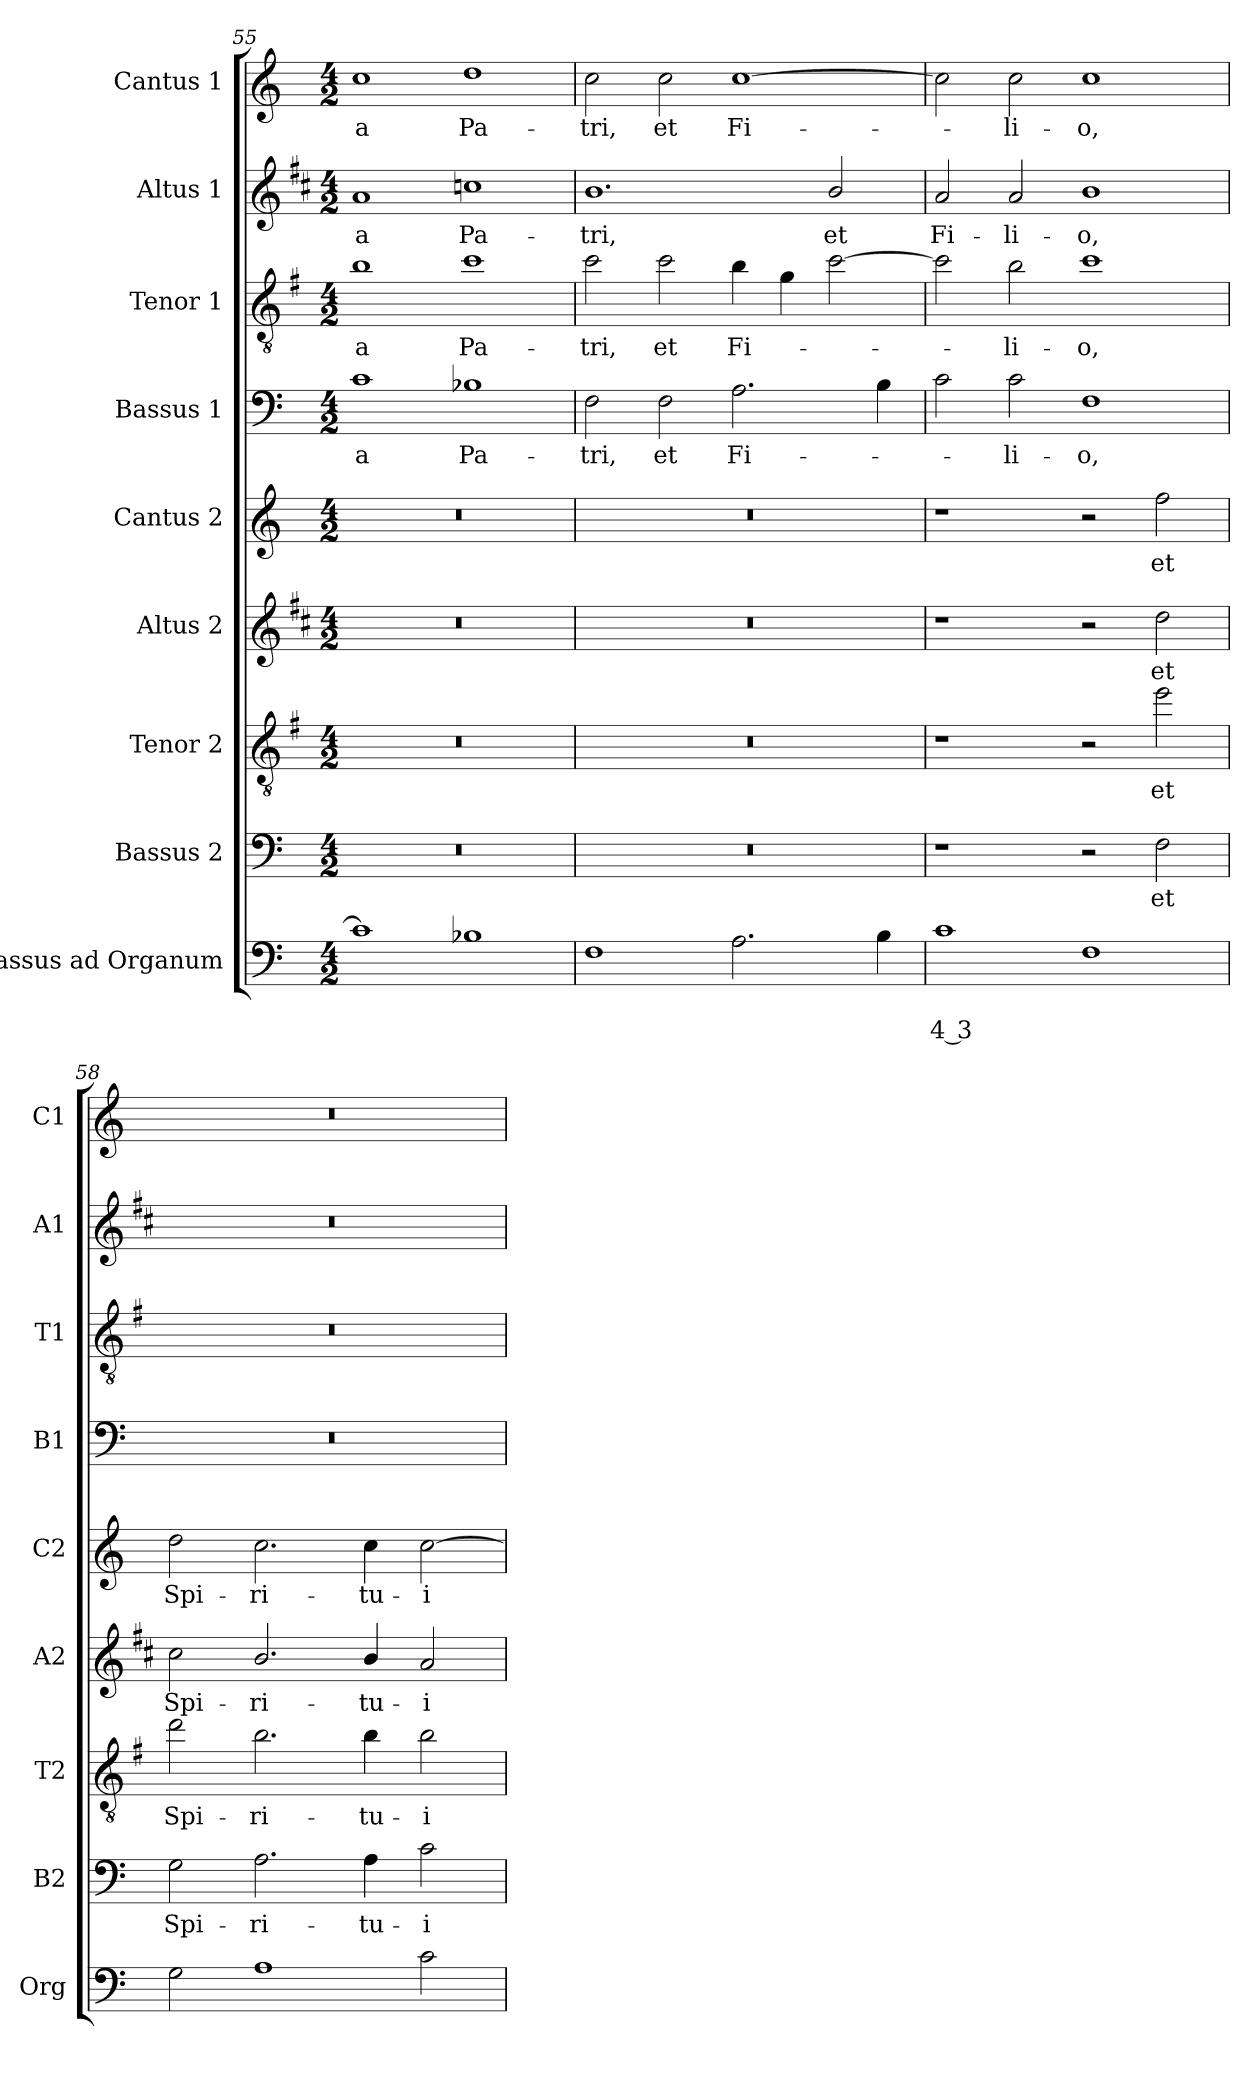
**kern	**text	**text	**kern	**text	**kern	**text	**kern	**text	**kern	**text	**kern	**text	**kern	**text	**kern	**text	**kern	**text
*part9	*part9	*part9	*part8	*part8	*part7	*part7	*part6	*part6	*part5	*part5	*part4	*part4	*part3	*part3	*part2	*part2	*part1	*part1
*staff9	*staff9	*staff9	*staff8	*staff8	*staff7	*staff7	*staff6	*staff6	*staff5	*staff5	*staff4	*staff4	*staff3	*staff3	*staff2	*staff2	*staff1	*staff1
*I"Bassus ad Organum	*	*	*I"Bassus 2	*	*I"Tenor 2	*	*I"Altus 2	*	*I"Cantus 2	*	*I"Bassus 1	*	*I"Tenor 1	*	*I"Altus 1	*	*I"Cantus 1	*
*I'Org	*	*	*I'B2	*	*I'T2	*	*I'A2	*	*I'C2	*	*I'B1	*	*I'T1	*	*I'A1	*	*I'C1	*
*clefF4	*	*	*clefF4	*	*clefGv2	*	*clefG2	*	*clefG2	*	*clefF4	*	*clefGv2	*	*clefG2	*	*clefG2	*
*	*	*	*	*	*ITrd4c7	*	*ITrd1c2	*	*	*	*	*	*ITrd4c7	*	*ITrd1c2	*	*	*
*k[]	*	*	*k[]	*	*k[]	*	*k[]	*	*k[]	*	*k[]	*	*k[]	*	*k[]	*	*k[]	*
*C:	*	*	*C:	*	*C:	*	*C:	*	*C:	*	*C:	*	*C:	*	*C:	*	*C:	*
*M4/2	*	*	*M4/2	*	*M4/2	*	*M4/2	*	*M4/2	*	*M4/2	*	*M4/2	*	*M4/2	*	*M4/2	*
=55	=55	=55	=55	=55	=55	=55	=55	=55	=55	=55	=55	=55	=55	=55	=55	=55	=55	=55
!	!	!	!	!	!	!	!	!	!	!	!	!LO:LY:b	!	!LO:LY:b	!	!LO:LY:b	!	!LO:LY:b
1c]	.	.	0r	.	0r	.	0r	.	0r	.	1c	-a	1e	-a	1g	-a	1cc	-a
!	!	!	!	!	!	!	!	!	!	!	!	!LO:LY:b	!	!LO:LY:b	!	!LO:LY:b	!	!LO:LY:b
1B-X	.	.	.	.	.	.	.	.	.	.	1B-X	Pa-	1f	Pa-	1b-X	Pa-	1dd	Pa-
=56	=56	=56	=56	=56	=56	=56	=56	=56	=56	=56	=56	=56	=56	=56	=56	=56	=56	=56
!	!	!	!	!	!	!	!	!	!	!	!	!LO:LY:b	!	!LO:LY:b	!	!LO:LY:b	!	!LO:LY:b
1F	.	.	0r	.	0r	.	0r	.	0r	.	2F\	-tri,	2f\	-tri,	1.a	-tri,	2cc\	-tri,
!	!	!	!	!	!	!	!	!	!	!	!	!LO:LY:b	!	!LO:LY:b	!	!	!	!LO:LY:b
.	.	.	.	.	.	.	.	.	.	.	2F\	et	2f\	et	.	.	2cc\	et
!	!	!	!	!	!	!	!	!	!	!	!	!LO:LY:b	!	!LO:LY:b	!	!	!	!LO:LY:b
2.A\	.	.	.	.	.	.	.	.	.	.	2.A\	Fi-	4e\	Fi-	.	.	[1cc	Fi-
.	.	.	.	.	.	.	.	.	.	.	.	.	4c\	.	.	.	.	.
!	!	!	!	!	!	!	!	!	!	!	!	!	!	!	!	!LO:LY:b	!	!
.	.	.	.	.	.	.	.	.	.	.	.	.	[2f\	.	2a/	et	.	.
4B\	.	.	.	.	.	.	.	.	.	.	4B\	.	.	.	.	.	.	.
=57	=57	=57	=57	=57	=57	=57	=57	=57	=57	=57	=57	=57	=57	=57	=57	=57	=57	=57
!	!	!LO:LY:b	!	!	!	!	!	!	!	!	!	!	!	!	!	!LO:LY:b	!	!
1c	.	4 3	1r	.	1r	.	1r	.	1r	.	2c\	.	2f\]	.	2g/	Fi-	2cc\]	.
!	!	!	!	!	!	!	!	!	!	!	!	!LO:LY:b	!	!LO:LY:b	!	!LO:LY:b	!	!LO:LY:b
.	.	.	.	.	.	.	.	.	.	.	2c\	-li-	2e\	-li-	2g/	-li-	2cc\	-li-
!	!	!	!	!	!	!	!	!	!	!	!	!LO:LY:b	!	!LO:LY:b	!	!LO:LY:b	!	!LO:LY:b
1F	.	.	2r	.	2r	.	2r	.	2r	.	1F	-o,	1f	-o,	1a	-o,	1cc	-o,
!	!	!	!	!LO:LY:b	!	!LO:LY:b	!	!LO:LY:b	!	!LO:LY:b	!	!	!	!	!	!	!	!
.	.	.	2F\	et	2a\	et	2cc\	et	2ff\	et	.	.	.	.	.	.	.	.
!!LO:PB:g=z
=58	=58	=58	=58	=58	=58	=58	=58	=58	=58	=58	=58	=58	=58	=58	=58	=58	=58	=58
!	!	!	!	!LO:LY:b	!	!LO:LY:b	!	!LO:LY:b	!	!LO:LY:b	!	!	!	!	!	!	!	!
2G\	.	.	2G\	Spi-	2g\	Spi-	2b\	Spi-	2dd\	Spi-	0r	.	0r	.	0r	.	0r	.
!	!	!	!	!LO:LY:b	!	!LO:LY:b	!	!LO:LY:b	!	!LO:LY:b	!	!	!	!	!	!	!	!
1A	.	.	2.A\	-ri-	2.e\	-ri-	2.a/	-ri-	2.cc\	-ri-	.	.	.	.	.	.	.	.
!	!	!	!	!LO:LY:b	!	!LO:LY:b	!	!LO:LY:b	!	!LO:LY:b	!	!	!	!	!	!	!	!
.	.	.	4A\	-tu-	4e\	-tu-	4a/	-tu-	4cc\	-tu-	.	.	.	.	.	.	.	.
!	!	!	!	!LO:LY:b	!	!LO:LY:b	!	!LO:LY:b	!	!LO:LY:b	!	!	!	!	!	!	!	!
2c\	.	.	2c\	-i	2e\	-i	2g/	-i	[2cc\	-i	.	.	.	.	.	.	.	.
=	=	=	=	=	=	=	=	=	=	=	=	=	=	=	=	=	=	=
*-	*-	*-	*-	*-	*-	*-	*-	*-	*-	*-	*-	*-	*-	*-	*-	*-	*-	*-
